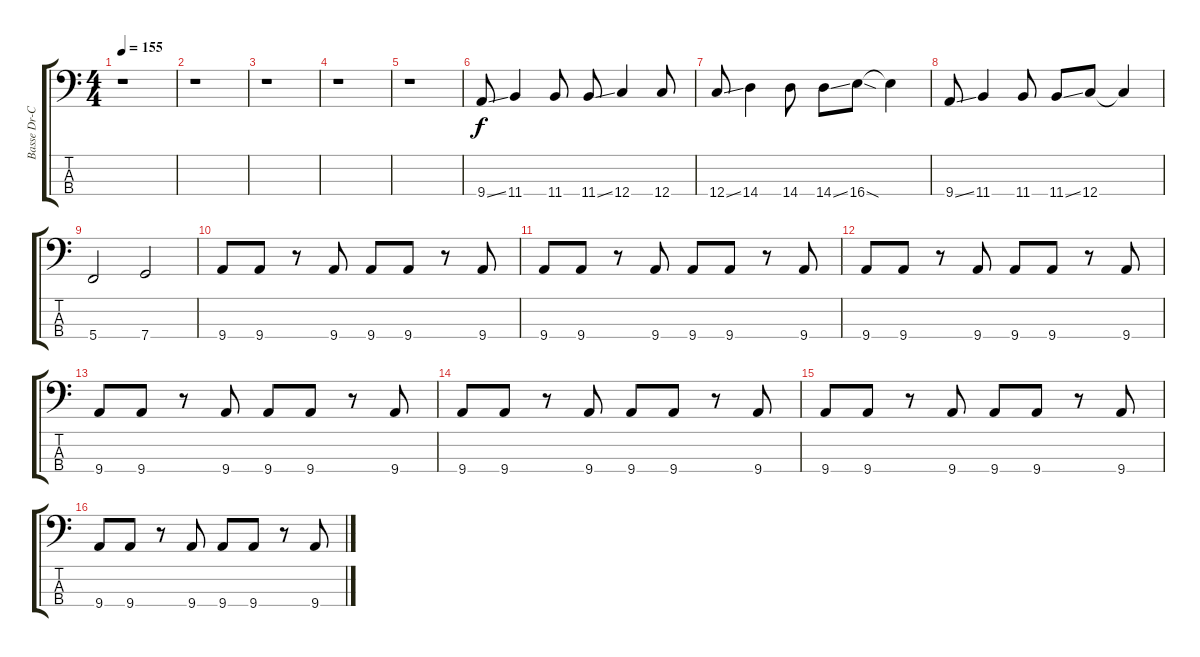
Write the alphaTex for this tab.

\track ("Basse Dr-C bis" "Basse Dr-C") {instrument synthbass2}
\staff {score tabs}
\tuning (F2 C2 G1 C1) {hide}
\ts (4 4)
\tempo 155
\clef f4
\ks c
r.1{dy f instrument synthbass2} |
r.1 |
r.1 |
r.1 |
r.1 |
9.4{ss}.8 11.4.4 11.4.8 11.4{ss}.8 12.4.4 12.4.8 |
12.4{ss}.8 14.4.4 14.4.8 14.4{ss}.8 16.4{sod}.8 16.4{t}.4 |
9.4{ss}.8 11.4.4 11.4.8 11.4{ss}.8 12.4.8 12.4{t}.4 |
5.4.2 7.4.2 |
9.4.8 9.4.8 r.8 9.4.8 9.4.8 9.4.8 r.8 9.4.8 |
9.4.8 9.4.8 r.8 9.4.8 9.4.8 9.4.8 r.8 9.4.8 |
9.4.8 9.4.8 r.8 9.4.8 9.4.8 9.4.8 r.8 9.4.8 |
9.4.8 9.4.8 r.8 9.4.8 9.4.8 9.4.8 r.8 9.4.8 |
9.4.8 9.4.8 r.8 9.4.8 9.4.8 9.4.8 r.8 9.4.8 |
9.4.8 9.4.8 r.8 9.4.8 9.4.8 9.4.8 r.8 9.4.8 |
9.4.8 9.4.8 r.8 9.4.8 9.4.8 9.4.8 r.8 9.4.8
